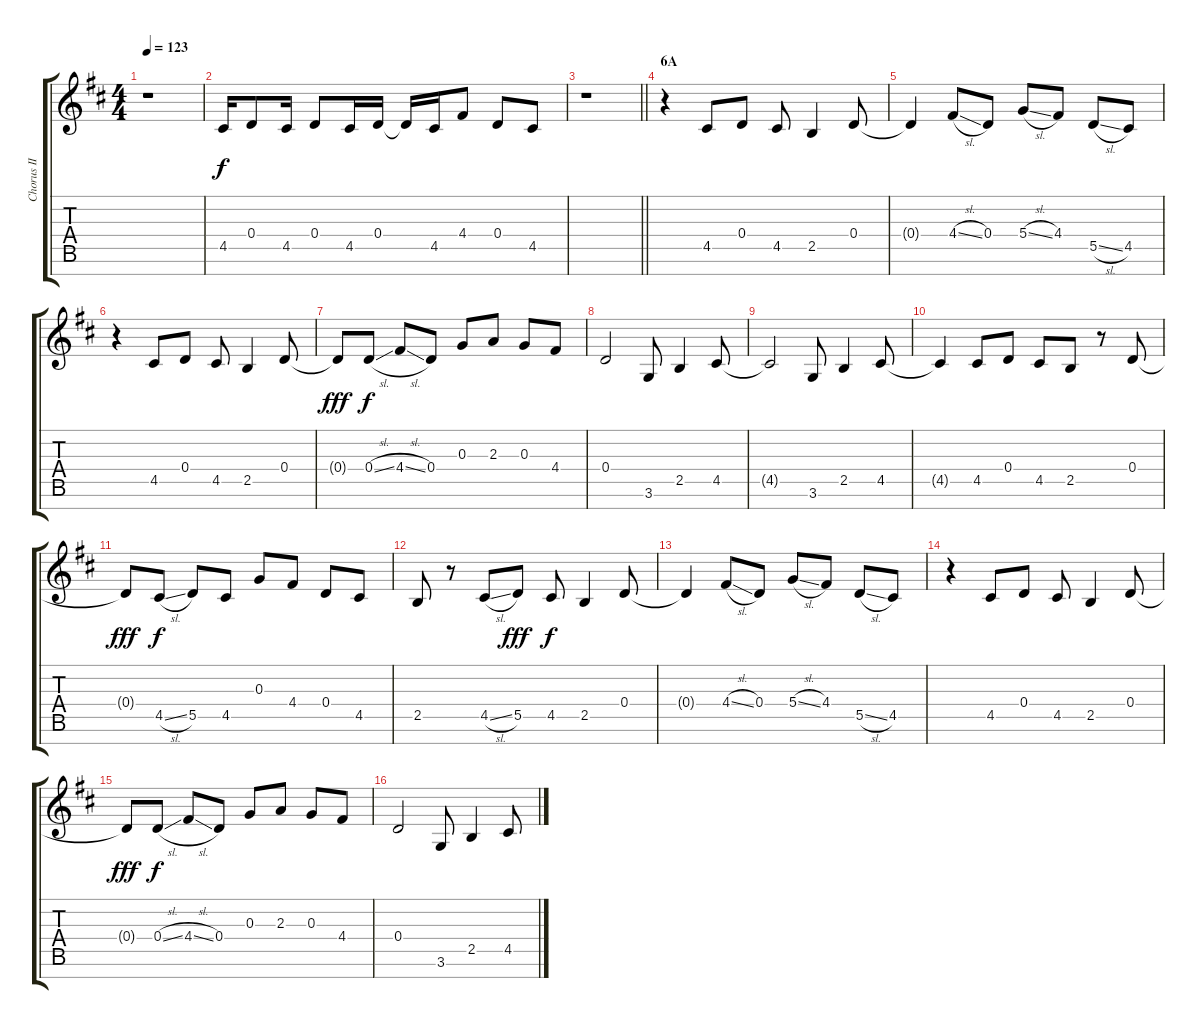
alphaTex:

\track ("Chorus II" "Chorus II") {instrument voiceoohs}
\staff {score tabs}
\tuning (E5 B4 G4 D4 A3 E3 B2) {hide}
\ts (4 4)
\tempo 123
\clef g2
\ks d
r.1{dy f} |
4.5.16 0.4.8 4.5.16 0.4.8 4.5.16 0.4.16 0.4{t}.16 4.5.16 4.4.8 0.4.8 4.5.8 |
\barLineRight lightlight
r.1 |
\section ("" "6A")
r.4 4.5.8 0.4.8 4.5.8 2.5.4 0.4.8 |
0.4{t}.4 4.4{sl}.8 0.4.8 5.4{sl}.8 4.4.8 5.5{sl}.8 4.5.8 |
r.4 4.5.8 0.4.8 4.5.8 2.5.4 0.4.8 |
0.4{t}.8{dy fff} 0.4{sl}.8{dy f} 4.4{sl}.8 0.4.8 0.3.8 2.3.8 0.3.8 4.4.8 |
0.4.2 3.6.8 2.5.4 4.5.8 |
4.5{t}.2 3.6.8 2.5.4 4.5.8 |
4.5{t}.4 4.5.8 0.4.8 4.5.8 2.5.8 r.8 0.4.8 |
0.4{t}.8{dy fff} 4.5{sl}.8{dy f} 5.5.8 4.5.8 0.3.8 4.4.8 0.4.8 4.5.8 |
2.5.8 r.8 4.5{sl}.8 5.5.8{dy fff} 4.5.8{dy f} 2.5.4 0.4.8 |
0.4{t}.4 4.4{sl}.8 0.4.8 5.4{sl}.8 4.4.8 5.5{sl}.8 4.5.8 |
r.4 4.5.8 0.4.8 4.5.8 2.5.4 0.4.8 |
0.4{t}.8{dy fff} 0.4{sl}.8{dy f} 4.4{sl}.8 0.4.8 0.3.8 2.3.8 0.3.8 4.4.8 |
0.4.2 3.6.8 2.5.4 4.5.8
